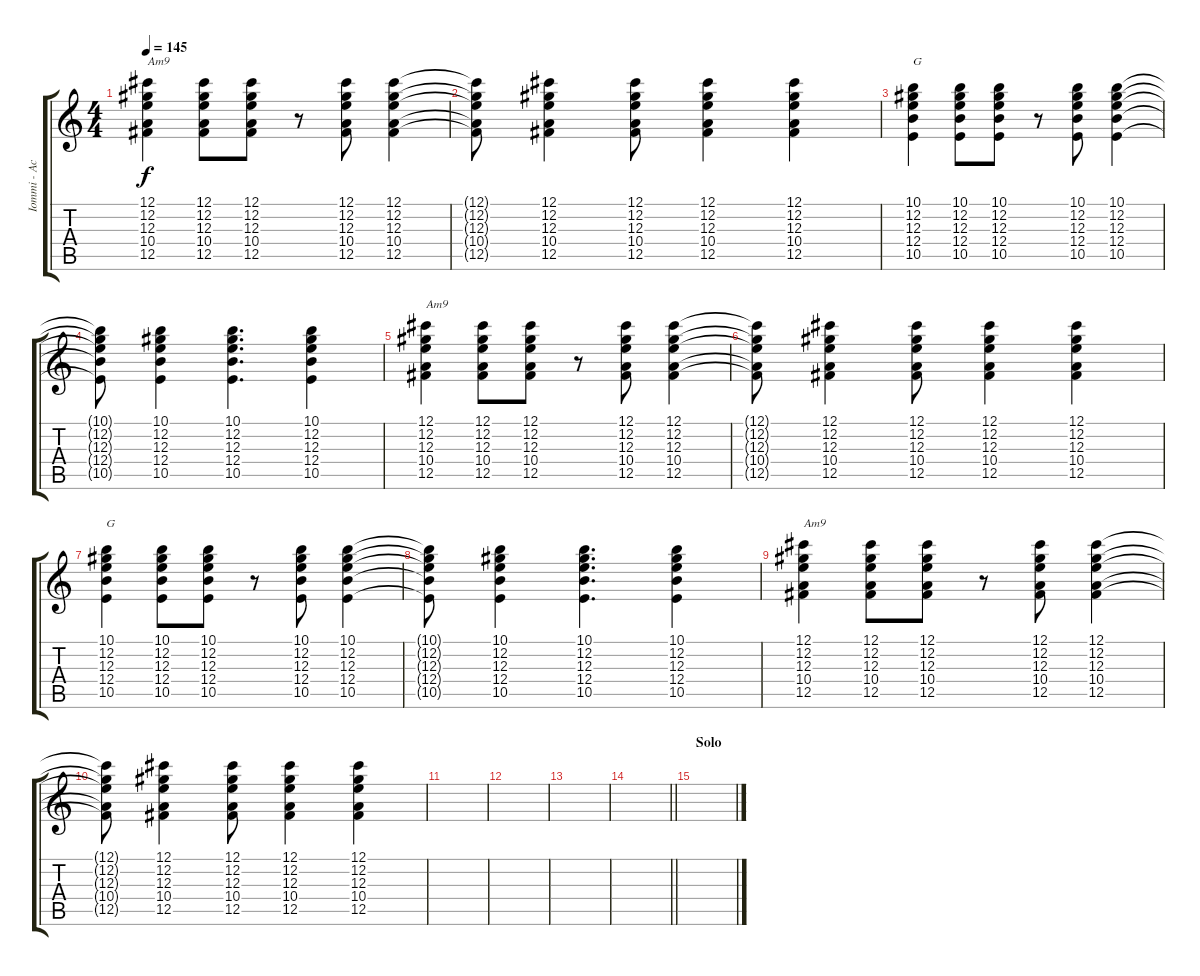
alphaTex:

\track ("Iommi - Acoustic" "Iommi - Ac") {instrument acousticguitarsteel}
\staff {score tabs}
\tuning (Db4 Ab3 E3 B2 Gb2 Db2) {hide}
\ts (4 4)
\tempo 145
\clef g2
\ks c
(12.1 12.2 12.3 10.4 12.5).4{txt "Am9" dy f} (12.1 12.2 12.3 10.4 12.5).8 (12.1 12.2 12.3 10.4 12.5).8 r.8 (12.1 12.2 12.3 10.4 12.5).8 (12.1 12.2 12.3 10.4 12.5).4 |
(12.1{t} 12.2{t} 12.3{t} 10.4{t} 12.5{t}).8 (12.1 12.2 12.3 10.4 12.5).4 (12.1 12.2 12.3 10.4 12.5).8 (12.1 12.2 12.3 10.4 12.5).4 (12.1 12.2 12.3 10.4 12.5).4 |
(10.1 12.2 12.3 12.4 10.5).4{txt "G"} (10.1 12.2 12.3 12.4 10.5).8 (10.1 12.2 12.3 12.4 10.5).8 r.8 (10.1 12.2 12.3 12.4 10.5).8 (10.1 12.2 12.3 12.4 10.5).4 |
(10.1{t} 12.2{t} 12.3{t} 12.4{t} 10.5{t}).8 (10.1 12.2 12.3 12.4 10.5).4 (10.1 12.2 12.3 12.4 10.5).4{d} (10.1 12.2 12.3 12.4 10.5).4 |
(12.1 12.2 12.3 10.4 12.5).4{txt "Am9"} (12.1 12.2 12.3 10.4 12.5).8 (12.1 12.2 12.3 10.4 12.5).8 r.8 (12.1 12.2 12.3 10.4 12.5).8 (12.1 12.2 12.3 10.4 12.5).4 |
(12.1{t} 12.2{t} 12.3{t} 10.4{t} 12.5{t}).8 (12.1 12.2 12.3 10.4 12.5).4 (12.1 12.2 12.3 10.4 12.5).8 (12.1 12.2 12.3 10.4 12.5).4 (12.1 12.2 12.3 10.4 12.5).4 |
(10.1 12.2 12.3 12.4 10.5).4{txt "G"} (10.1 12.2 12.3 12.4 10.5).8 (10.1 12.2 12.3 12.4 10.5).8 r.8 (10.1 12.2 12.3 12.4 10.5).8 (10.1 12.2 12.3 12.4 10.5).4 |
(10.1{t} 12.2{t} 12.3{t} 12.4{t} 10.5{t}).8 (10.1 12.2 12.3 12.4 10.5).4 (10.1 12.2 12.3 12.4 10.5).4{d} (10.1 12.2 12.3 12.4 10.5).4 |
(12.1 12.2 12.3 10.4 12.5).4{txt "Am9"} (12.1 12.2 12.3 10.4 12.5).8 (12.1 12.2 12.3 10.4 12.5).8 r.8 (12.1 12.2 12.3 10.4 12.5).8 (12.1 12.2 12.3 10.4 12.5).4 |
(12.1{t} 12.2{t} 12.3{t} 10.4{t} 12.5{t}).8 (12.1 12.2 12.3 10.4 12.5).4 (12.1 12.2 12.3 10.4 12.5).8 (12.1 12.2 12.3 10.4 12.5).4 (12.1 12.2 12.3 10.4 12.5).4 |
|
|
|
\barLineRight lightlight
|
\section ("" "Solo")
